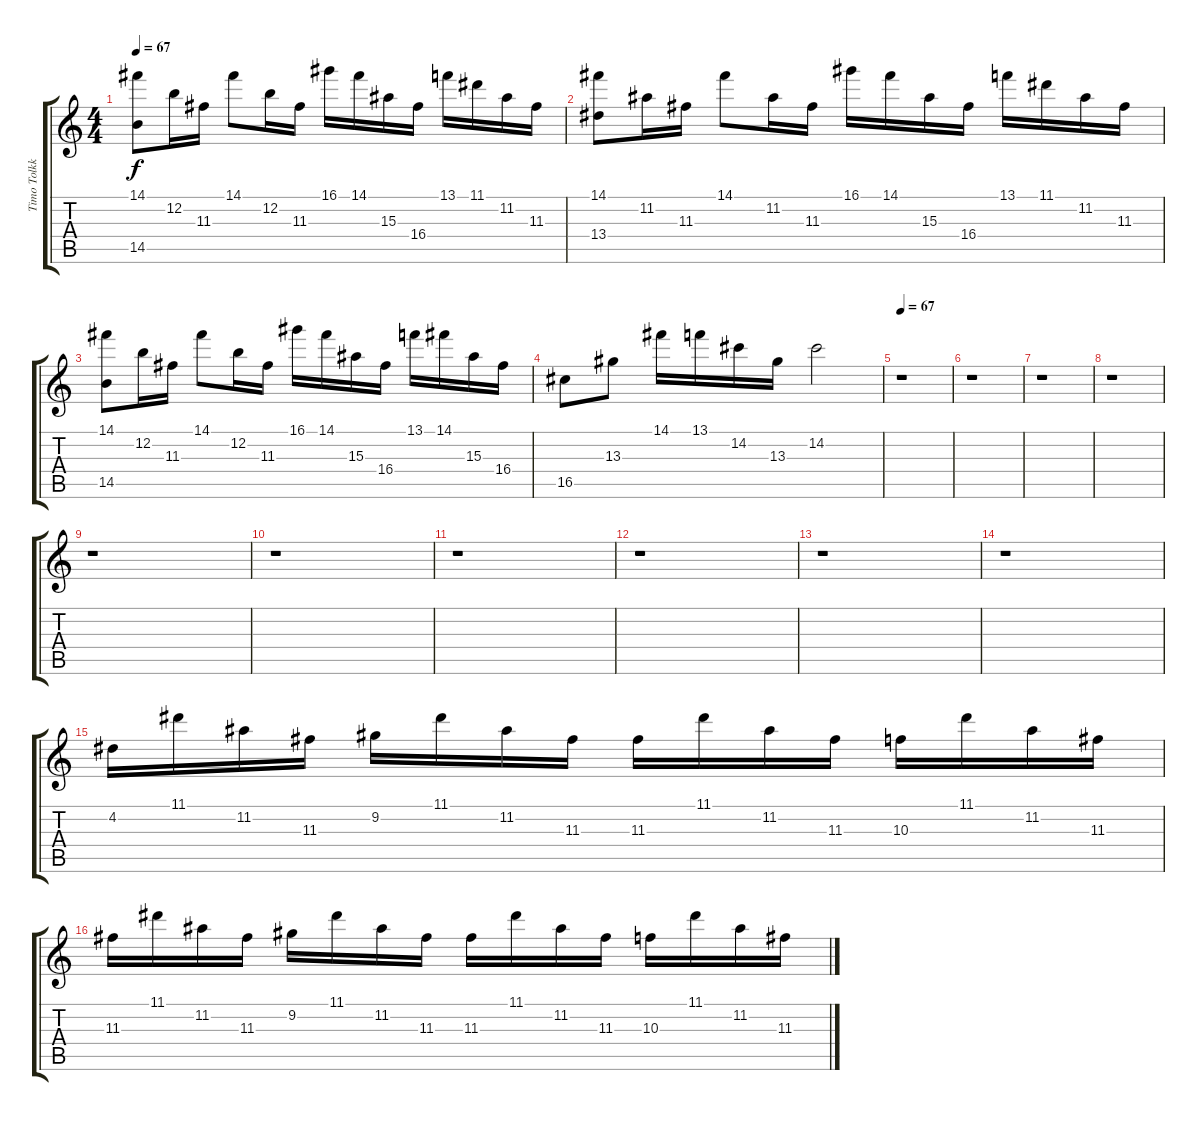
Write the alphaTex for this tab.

\track ("Timo Tolkki" "Timo Tolkk") {instrument acousticguitarnylon}
\staff {score tabs}
\tuning (E4 B3 G3 D3 A2 E2) {hide}
\ts (4 4)
\tempo 67
\clef g2
\ks c
(14.1 14.5).8{dy f} 12.2.16 11.3.16 14.1.8 12.2.16 11.3.16 16.1.16 14.1.16 15.3.16 16.4.16 13.1.16 11.1.16 11.2.16 11.3.16 |
(14.1 13.4).8 11.2.16 11.3.16 14.1.8 11.2.16 11.3.16 16.1.16 14.1.16 15.3.16 16.4.16 13.1.16 11.1.16 11.2.16 11.3.16 |
(14.1 14.5).8 12.2.16 11.3.16 14.1.8 12.2.16 11.3.16 16.1.16 14.1.16 15.3.16 16.4.16 13.1.16 14.1.16 15.3.16 16.4.16 |
16.5.8 13.3.8 14.1.16 13.1.16 14.2.16 13.3.16 14.2.2 |
\tempo 67
r.1 |
r.1 |
r.1 |
r.1 |
r.1 |
r.1 |
r.1 |
r.1 |
r.1 |
r.1 |
4.2.16 11.1.16 11.2.16 11.3.16 9.2.16 11.1.16 11.2.16 11.3.16 11.3.16 11.1.16 11.2.16 11.3.16 10.3.16 11.1.16 11.2.16 11.3.16 |
11.3.16 11.1.16 11.2.16 11.3.16 9.2.16 11.1.16 11.2.16 11.3.16 11.3.16 11.1.16 11.2.16 11.3.16 10.3.16 11.1.16 11.2.16 11.3.16
